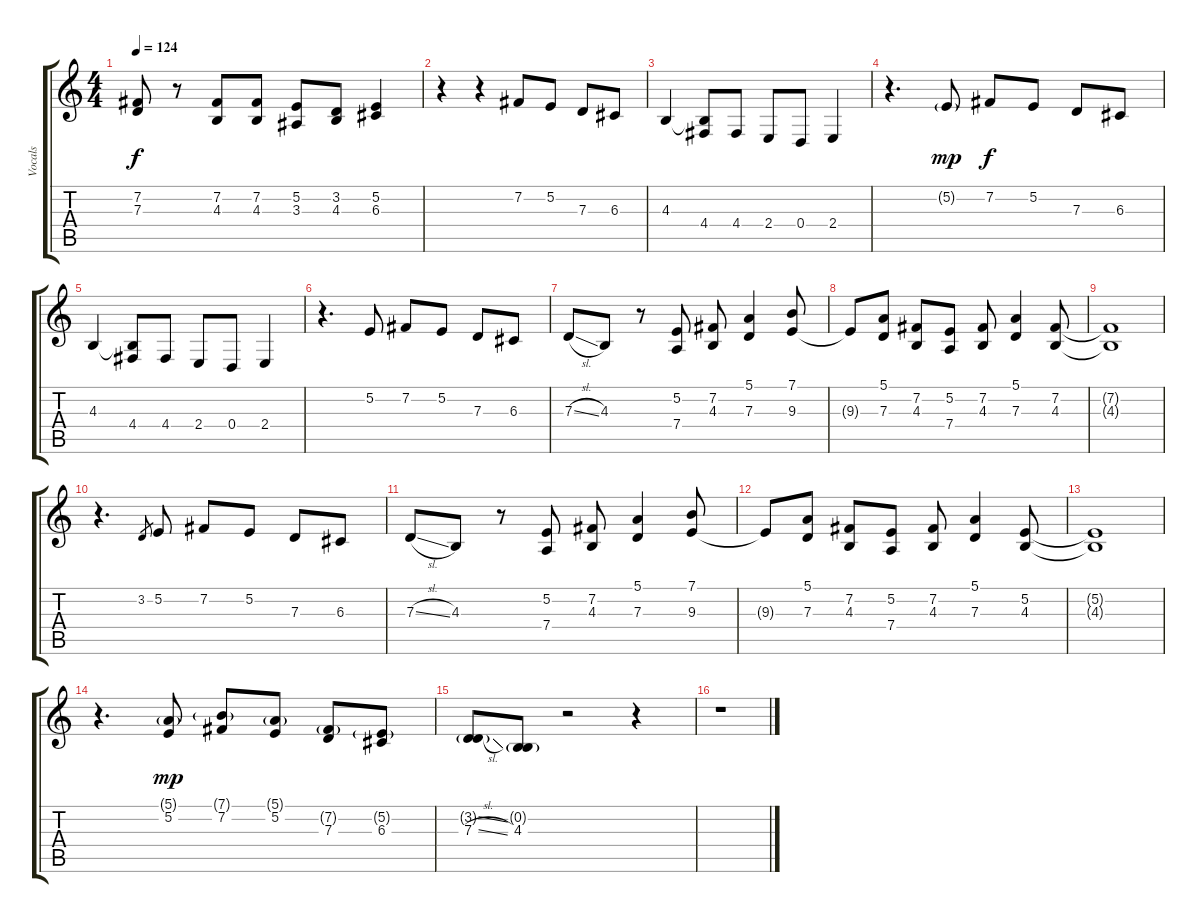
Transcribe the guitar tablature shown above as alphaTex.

\track ("Vocals" "Vocals") {instrument fiddle}
\staff {score tabs}
\tuning (E4 B3 G3 D3 A2 E2) {hide}
\ts (4 4)
\tempo 124
\clef g2
\ks c
(7.2 7.3).8{dy f} r.8 (7.2 4.3).8 (7.2 4.3).8 (5.2 3.3).8 (3.2 4.3).8 (5.2 6.3).4 |
r.4 r.4 7.2.8 5.2.8 7.3.8 6.3.8 |
4.3.4 (4.3{t} 4.4).8 4.4.8 2.4.8 0.4.8 2.4.4 |
r.4{d} 5.2{g}.8{dy mp} 7.2.8{dy f} 5.2.8 7.3.8 6.3.8 |
4.3.4 (4.3{t} 4.4).8 4.4.8 2.4.8 0.4.8 2.4.4 |
r.4{d} 5.2.8 7.2.8 5.2.8 7.3.8 6.3.8 |
7.3{sl}.8 4.3.8 r.8 (5.2 7.4).8 (7.2 4.3).8 (5.1 7.3).4 (7.1 9.3).8 |
9.3{t}.8 (5.1 7.3).8 (7.2 4.3).8 (5.2 7.4).8 (7.2 4.3).8 (5.1 7.3).4 (7.2 4.3).8 |
(7.2{t} 4.3{t}).1 |
r.4{d} 3.2.8{gr} 5.2.8 7.2.8 5.2.8 7.3.8 6.3.8 |
7.3{sl}.8 4.3.8 r.8 (5.2 7.4).8 (7.2 4.3).8 (5.1 7.3).4 (7.1 9.3).8 |
9.3{t}.8 (5.1 7.3).8 (7.2 4.3).8 (5.2 7.4).8 (7.2 4.3).8 (5.1 7.3).4 (5.2 4.3).8 |
(5.2{t} 4.3{t}).1 |
r.4{d} (5.1{g} 5.2).8{dy mp} (7.1{g} 7.2).8 (5.1{g} 5.2).8 (7.2{g} 7.3).8 (5.2{g} 6.3).8 |
(3.2{sl g} 7.3{sl}).8 (0.2{g} 4.3).8 r.2 r.4 |
r.1
